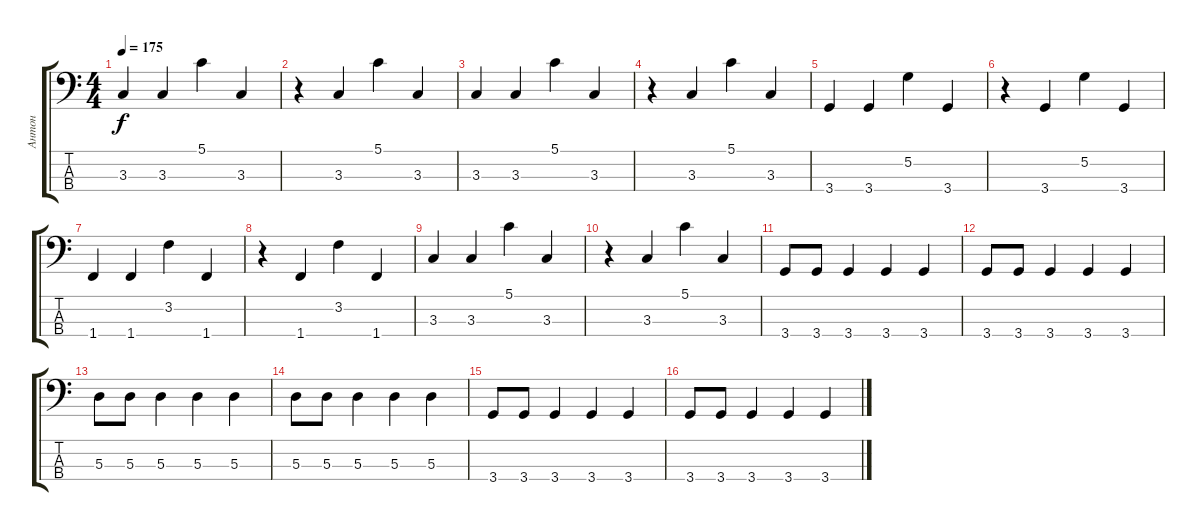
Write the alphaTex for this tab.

\track ("Антон" "Антон") {instrument electricbasspick}
\staff {score tabs}
\tuning (G2 D2 A1 E1) {hide}
\ts (4 4)
\tempo 175
\clef f4
\ks c
3.3.4{dy f} 3.3.4 5.1.4 3.3.4 |
r.4 3.3.4 5.1.4 3.3.4 |
3.3.4 3.3.4 5.1.4 3.3.4 |
r.4 3.3.4 5.1.4 3.3.4 |
3.4.4 3.4.4 5.2.4 3.4.4 |
r.4 3.4.4 5.2.4 3.4.4 |
1.4.4 1.4.4 3.2.4 1.4.4 |
r.4 1.4.4 3.2.4 1.4.4 |
3.3.4 3.3.4 5.1.4 3.3.4 |
r.4 3.3.4 5.1.4 3.3.4 |
3.4.8 3.4.8 3.4.4 3.4.4 3.4.4 |
3.4.8 3.4.8 3.4.4 3.4.4 3.4.4 |
5.3.8 5.3.8 5.3.4 5.3.4 5.3.4 |
5.3.8 5.3.8 5.3.4 5.3.4 5.3.4 |
3.4.8 3.4.8 3.4.4 3.4.4 3.4.4 |
3.4.8 3.4.8 3.4.4 3.4.4 3.4.4
